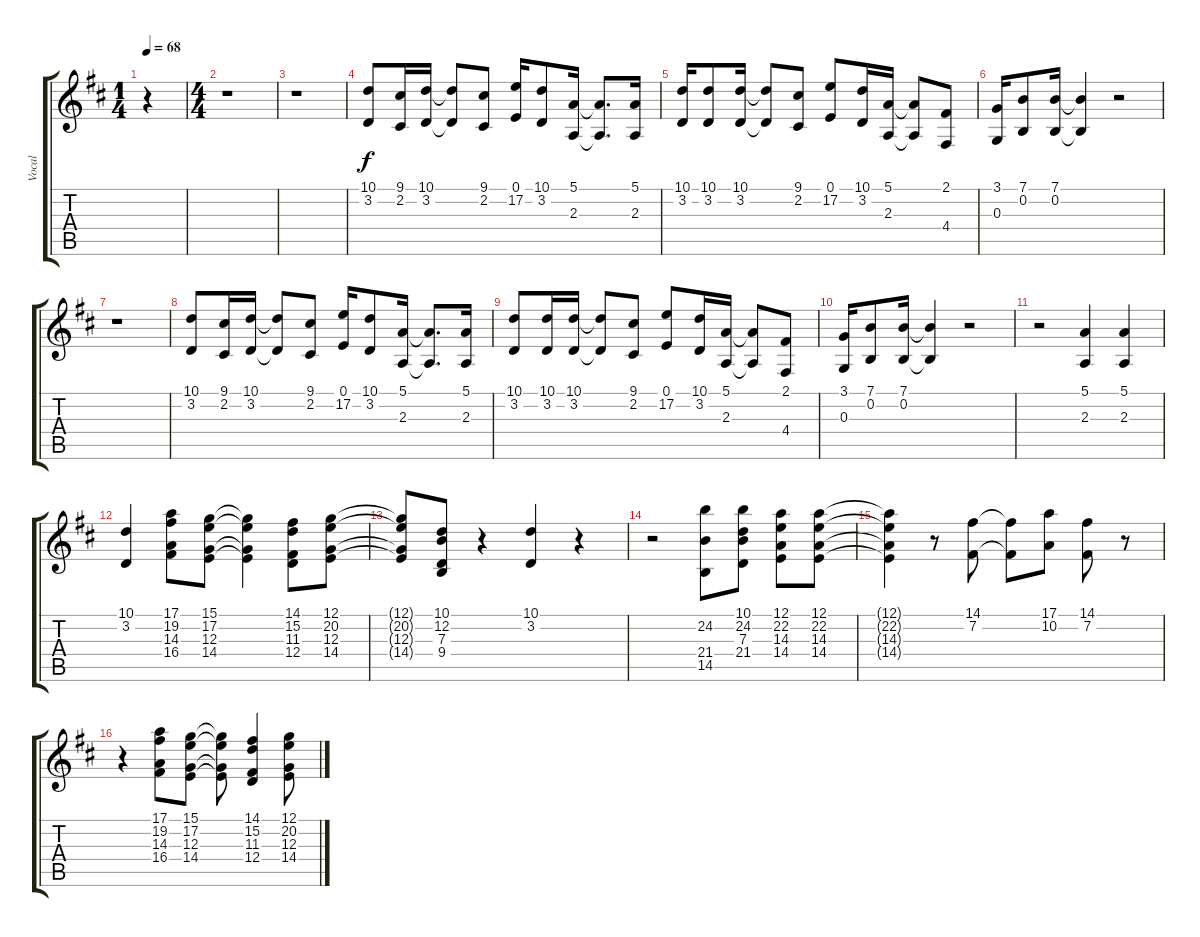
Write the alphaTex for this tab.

\track ("Vocal" "Vocal") {instrument stringensemble1}
\staff {score tabs}
\tuning (E4 B3 G3 D3 A2 E2) {hide}
\ts (1 4)
\tempo 68
\clef g2
\ks d
r.4{dy f instrument stringensemble1} |
\ts (4 4)
r.1 |
r.1 |
(10.1 3.2).8 (9.1 2.2).16 (10.1 3.2).16 (10.1{t} 3.2{t}).8 (9.1 2.2).8 (0.1 17.2).16 (10.1 3.2).8 (5.1 2.3).16 (5.1{t} 2.3{t}).8{d} (5.1 2.3).16 |
(10.1 3.2).16 (10.1 3.2).8 (10.1 3.2).16 (10.1{t} 3.2{t}).8 (9.1 2.2).8 (0.1 17.2).8 (10.1 3.2).16 (5.1 2.3).16 (5.1{t} 2.3{t}).8 (2.1 4.4).8 |
(3.1 0.3).16 (7.1 0.2).8 (7.1 0.2).16 (7.1{t} 0.2{t}).4 r.2 |
r.1 |
(10.1 3.2).8 (9.1 2.2).16 (10.1 3.2).16 (10.1{t} 3.2{t}).8 (9.1 2.2).8 (0.1 17.2).16 (10.1 3.2).8 (5.1 2.3).16 (5.1{t} 2.3{t}).8{d} (5.1 2.3).16 |
(10.1 3.2).8 (10.1 3.2).16 (10.1 3.2).16 (10.1{t} 3.2{t}).8 (9.1 2.2).8 (0.1 17.2).8 (10.1 3.2).16 (5.1 2.3).16 (5.1{t} 2.3{t}).8 (2.1 4.4).8 |
(3.1 0.3).16 (7.1 0.2).8 (7.1 0.2).16 (7.1{t} 0.2{t}).4 r.2 |
r.2 (5.1 2.3).4 (5.1 2.3).4 |
(10.1 3.2).4 (17.1 19.2 14.3 16.4).8 (15.1 17.2 12.3 14.4).8 (15.1{t} 17.2{t} 12.3{t} 14.4{t}).4 (14.1 15.2 11.3 12.4).8 (12.1 20.2 12.3 14.4).8 |
(12.1{t} 20.2{t} 12.3{t} 14.4{t}).8 (10.1 12.2 7.3 9.4).8 r.4 (10.1 3.2).4 r.4 |
r.2 (24.2 21.4 14.5).8 (10.1 24.2 7.3 21.4).8 (12.1 22.2 14.3 14.4).8 (12.1 22.2 14.3 14.4).8 |
(12.1{t} 22.2{t} 14.3{t} 14.4{t}).4 r.8 (14.1 7.2).8 (14.1{t} 7.2{t}).8 (17.1 10.2).8 (14.1 7.2).8 r.8 |
r.4 (17.1 19.2 14.3 16.4).8 (15.1 17.2 12.3 14.4).8 (15.1{t} 17.2{t} 12.3{t} 14.4{t}).8 (14.1 15.2 11.3 12.4).4 (12.1 20.2 12.3 14.4).8
